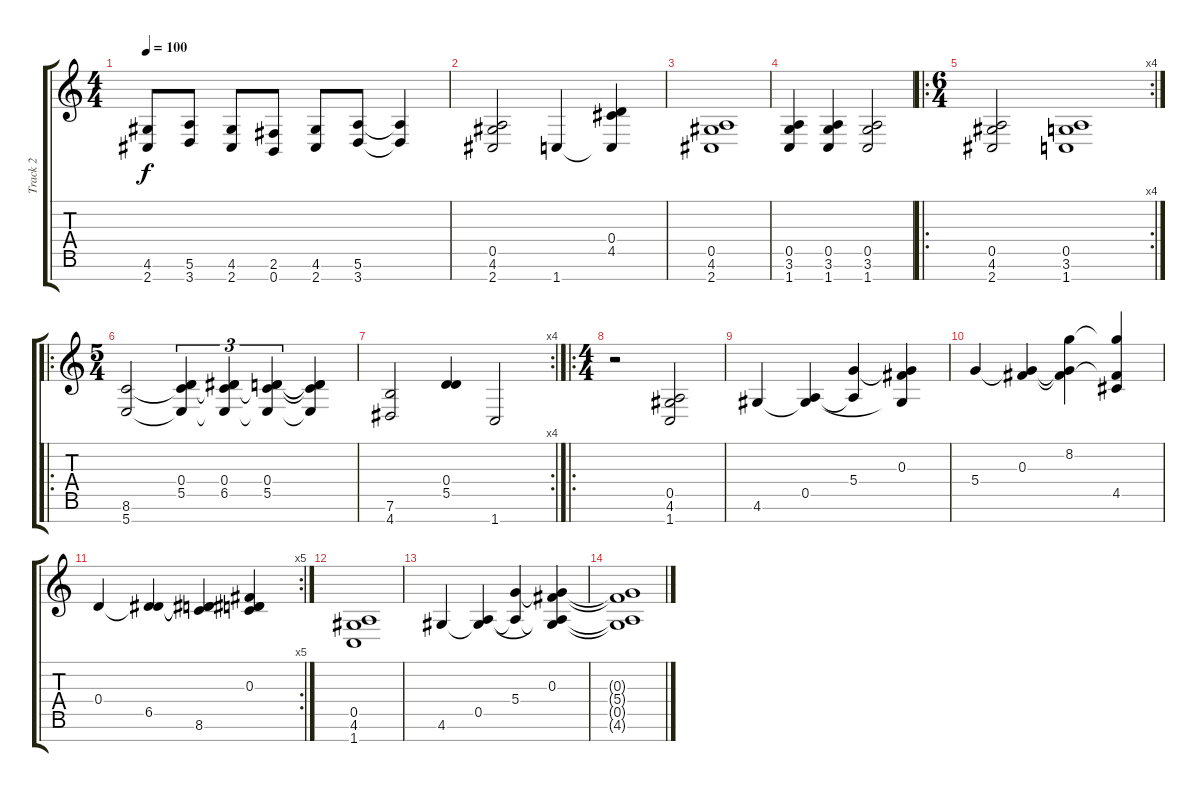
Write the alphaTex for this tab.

\track ("Track 2" "Track 2") {instrument distortionguitar}
\staff {score tabs}
\tuning (E4 B3 Gb3 D3 A2 E2 B1) {hide}
\ts (4 4)
\tempo 100
\clef g2
\ks c
(4.6 2.7).8{dy f} (5.6 3.7).8 (4.6 2.7).8 (2.6 0.7).8 (4.6 2.7).8 (5.6 3.7).8 (5.6{t} 3.7{t}).4 |
(0.5 4.6 2.7).2 1.7.4 (0.4 4.5 1.7{t}).4 |
(0.5 4.6 2.7).1 |
(0.5 3.6 1.7).4 (0.5 3.6 1.7).4 (0.5 3.6 1.7).2 |
\ro
\rc 4
\ts (6 4)
(0.5 4.6 2.7).2 (0.5 3.6 1.7).1 |
\ro
\ts (5 4)
(8.6 5.7).2 (0.4 5.5 8.6{t} 5.7{t}).4{tu (3 2)} (0.4 6.5 8.6{t} 5.7{t}).4{tu (3 2)} (0.4 5.5 8.6{t} 5.7{t}).4{tu (3 2)} (0.4{t} 5.5{t} 8.6{t} 5.7{t}).4 |
\rc 4
(7.6 4.7).2 (0.4 5.5).4 1.7.2 |
\ro
\ts (4 4)
r.2 (0.5 4.6 1.7).2 |
4.6.4 (0.5 4.6{t}).4 (5.4 0.5{t}).4 (0.3 5.4{t} 4.6{t}).4 |
5.4.4 (0.3 5.4{t}).4 (8.2 0.3{t} 5.4{t}).4 (8.2{t} 0.3{t} 4.5).4 |
\rc 5
0.4.4 (0.4{t} 6.5).4 (0.4{t} 6.5{t} 8.6).4 (0.3 0.4{t} 6.5{t} 8.6{t}).4 |
(0.5 4.6 1.7).1 |
4.6.4 (0.5 4.6{t}).4 (5.4 0.5{t}).4 (0.3 5.4{t} 0.5{t} 4.6{t}).4 |
(0.3{t} 5.4{t} 0.5{t} 4.6{t}).1
